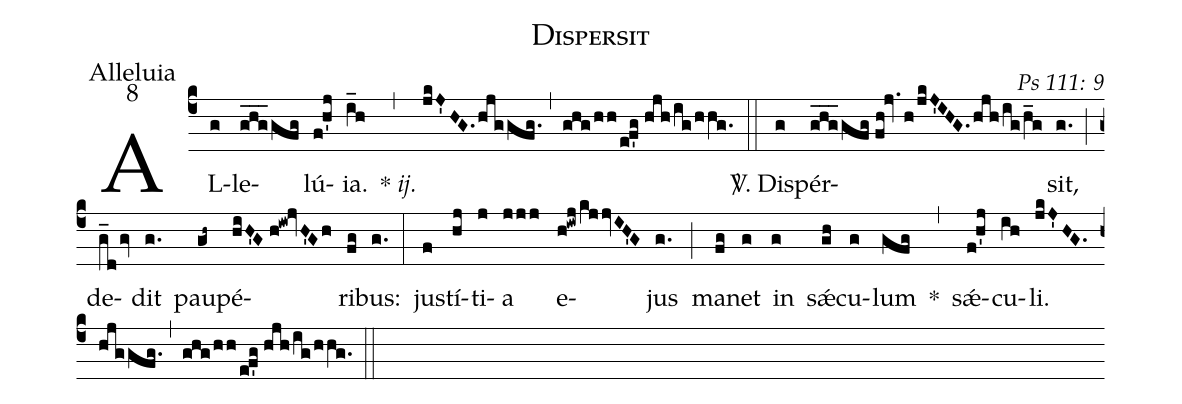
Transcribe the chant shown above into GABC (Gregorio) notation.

name: Dispersit;
office-part: Alleluia;
mode: 8;
commentary: Ps 111: 9;
%%
(c4) AL(g)le(g_h_g_gfg)lú(f!h'j)ia.(i_h) {*} <i>ij.</i>(,) (jkJ'HG.hjggfg.) (,) (ghg/hh/e!f'g//hjh/ig/hhg.) (::)
<sp>V/</sp>. Di(g)spér(g_h_g_gfg//fh!jv.h/jkJ'IHG.hjh/ig/h_g)sit,(g.) (;) de(g_dgv)dit(g.) pau(gh~)pé(hiH'G//h!iw!jvH'Gh)ri(fg)bus:(g.) (:)
jus(f)tí(hj)ti(j)a(jjj) e(h!iwj/kjjvIH'G)jus(g.) (;) ma(fg)net(g) in(g) sǽ(gh)cu(g)lum(gfg) *(,) sǽ(f!h'j)cu(ih)li.(jkJ'HG.hjggfg.) (,) (ghg/hh/e!f'g//hjh/ig/hhg.) (::)
